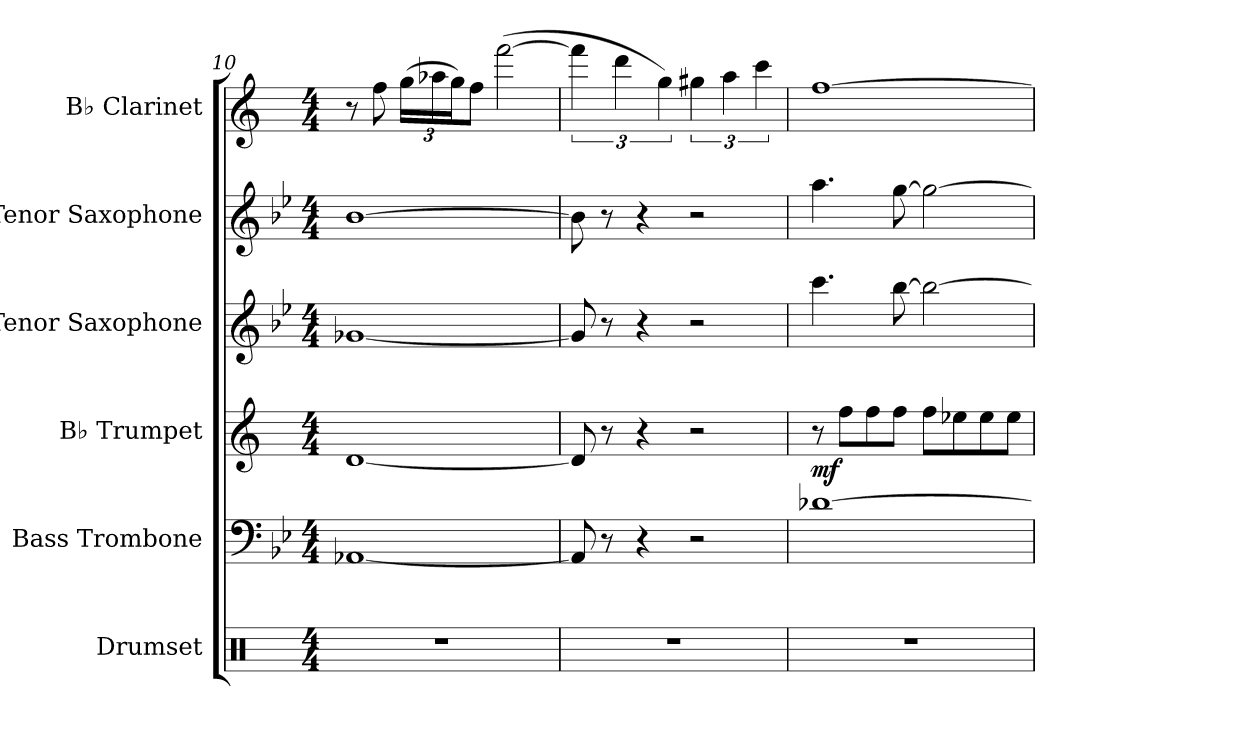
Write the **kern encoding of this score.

**kern	**kern	**kern	**dynam	**kern	**kern	**kern
*part6	*part5	*part4	*part4	*part3	*part2	*part1
*staff6	*staff5	*staff4	*staff4	*staff3	*staff2	*staff1
*I"Drumset	*I"Bass Trombone	*I"B♭ Trumpet	*	*I"Tenor Saxophone	*I"Tenor Saxophone	*I"B♭ Clarinet
*I'D. Set	*I'B. Tbn.	*I'B♭ Tpt.	*	*I'T. Sax.	*I'T. Sax.	*I'B♭ Cl.
*clefX	*clefF4	*clefG2	*	*clefG2	*clefG2	*clefG2
*	*	*ITrd1c2	*	*ITrd8c14	*ITrd8c14	*ITrd1c2
*k[]	*k[b-e-]	*k[b-e-]	*	*k[b-e-]	*k[b-e-]	*k[b-e-]
*M4/4	*M4/4	*M4/4	*	*M4/4	*M4/4	*M4/4
=10	=10	=10	=10	=10	=10	=10
1r	[1AA-X	[1c	.	[1G-X	[1B-	8r
.	.	.	.	.	.	8ee-\
*	*	*	*	*	*	*Xbrackettup
.	.	.	.	.	.	(>24ff\LL
.	.	.	.	.	.	24gg-X\
.	.	.	.	.	.	24ff\J)
.	.	.	.	.	.	8ee-\J
.	.	.	.	.	.	(>[2eee-\
=11	=11	=11	=11	=11	=11	=11
*	*	*	*	*	*	*brackettup
1r	8AA-/]	8c/]	.	8G-/]	8B-\]	6eee-\]
.	8r	8r	.	8r	8r	.
.	.	.	.	.	.	6ccc\
.	4r	4r	.	4r	4r	.
.	.	.	.	.	.	6ff\)
.	2r	2r	.	2r	2r	6ff#X\
.	.	.	.	.	.	6gg\
.	.	.	.	.	.	6bb-\
!!LO:LB:g=z
=12	=12	=12	=12	=12	=12	=12
!	!	!	!LO:DY:b	!	!	!
1r	[1d-X	8r	mf	4.cc\	4.a\	[1ee-
.	.	8ee-\L	.	.	.	.
.	.	8ee-\	.	.	.	.
.	.	8ee-\J	.	[8b-\	[8g\	.
.	.	8ee-\L	.	2b-\_	2g\_	.
.	.	8dd-X\	.	.	.	.
.	.	8dd-\	.	.	.	.
.	.	8dd-\J	.	.	.	.
=	=	=	=	=	=	=
*-	*-	*-	*-	*-	*-	*-
